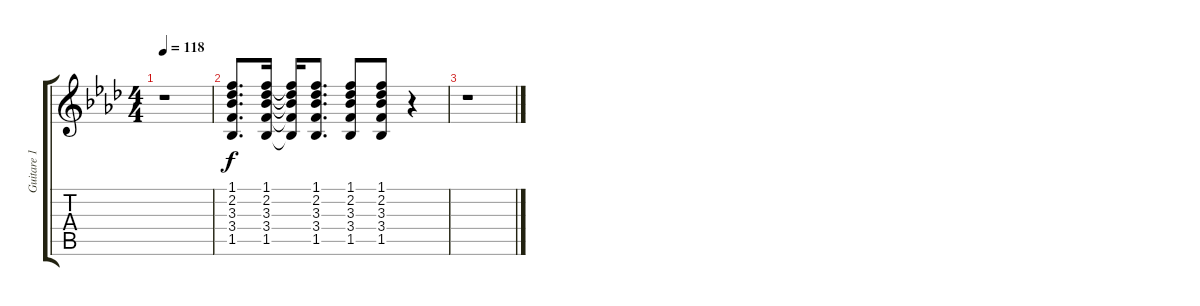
\track ("Guitare 1" "Guitare 1") {instrument electricguitarclean}
\staff {score tabs}
\tuning (E4 B3 G3 D3 A2 E2) {hide}
\ts (4 4)
\tempo 118
\clef g2
\ks ab
r.1{dy f} |
(1.1 2.2 3.3 3.4 1.5).8{d} (1.1 2.2 3.3 3.4 1.5).16 (1.1{t} 2.2{t} 3.3{t} 3.4{t} 1.5{t}).16 (1.1 2.2 3.3 3.4 1.5).8{d} (1.1 2.2 3.3 3.4 1.5).8 (1.1 2.2 3.3 3.4 1.5).8 r.4 |
r.1
